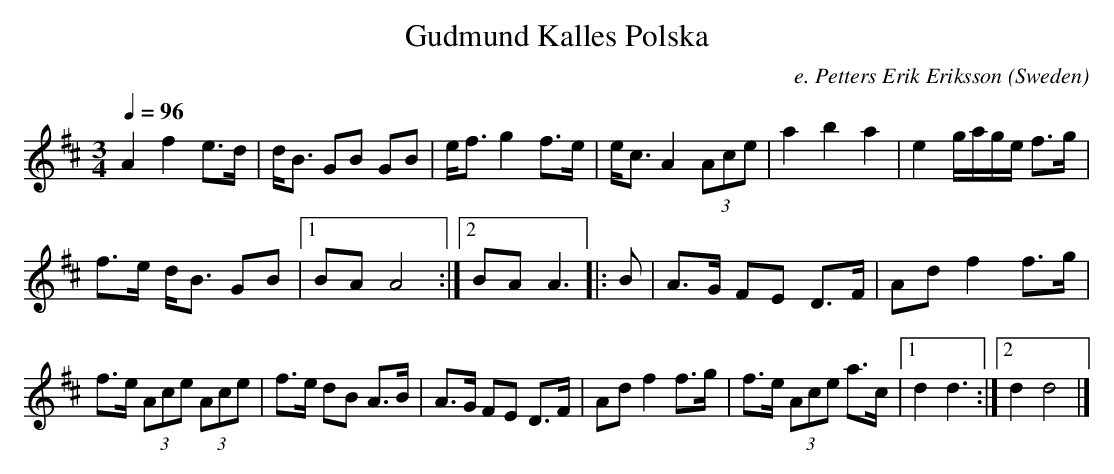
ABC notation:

X:1
T:Gudmund Kalles Polska
Q:1/4=96
O:Sweden
M:3/4
C:e. Petters Erik Eriksson
K:AMix
A2 f2 e>d| d<B GB GB| e<f g2 f>e | e<c A2 (3Ace |\
a2 b2 a2| e2 g/a/g/e/ f>g|
 f>e d<B GB |1 BA A4:|2 BA A3 \
|:B|\
A>G FE D>F| Ad f2 f>g|
f>e (3Ace (3Ace| f>e dB A>B|\
A>G FE D>F| Ad f2 f>g| f>e (3Ace a>c\
|1 d2 d3 :|2 d2 d4|]
